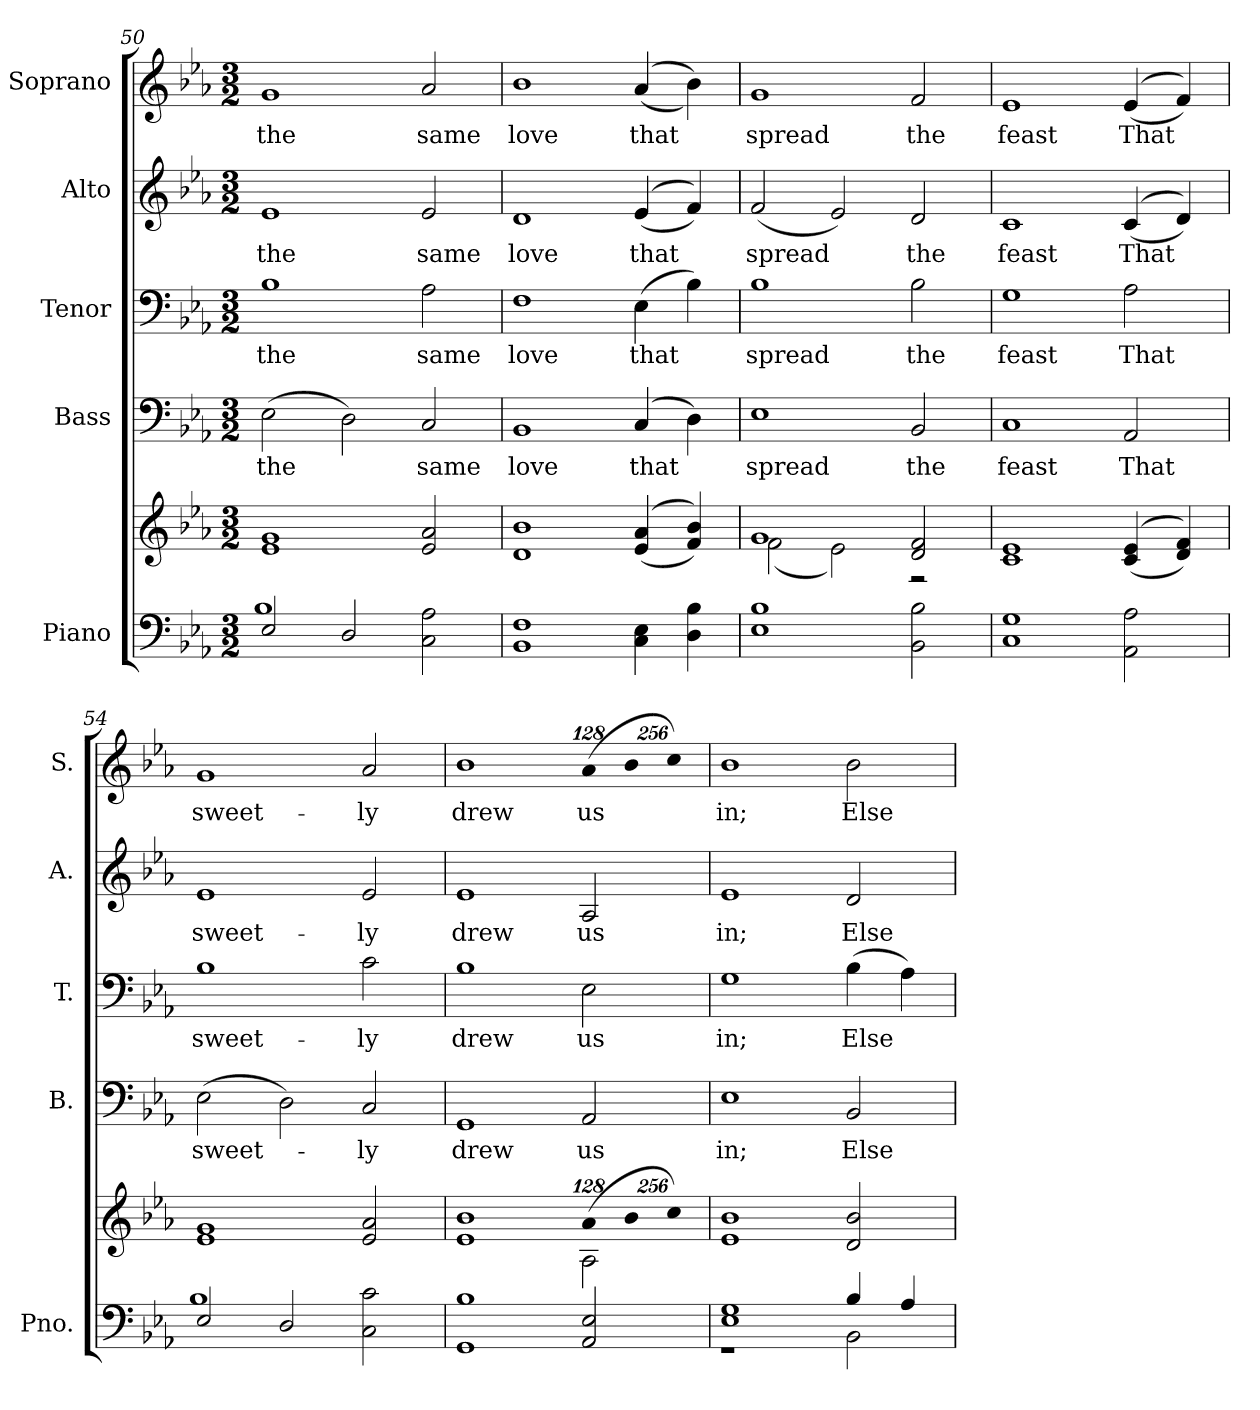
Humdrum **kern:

**kern	**kern	**kern	**text	**kern	**text	**kern	**text	**kern	**text
*part5	*part5	*part4	*part4	*part3	*part3	*part2	*part2	*part1	*part1
*staff6	*staff5	*staff4	*staff4	*staff3	*staff3	*staff2	*staff2	*staff1	*staff1
*I"Piano	*	*I"Bass	*	*I"Tenor	*	*I"Alto	*	*I"Soprano	*
*I'Pno.	*	*I'B.	*	*I'T.	*	*I'A.	*	*I'S.	*
*clefF4	*clefG2	*clefF4	*	*clefF4	*	*clefG2	*	*clefG2	*
*k[b-e-a-]	*k[b-e-a-]	*k[b-e-a-]	*	*k[b-e-a-]	*	*k[b-e-a-]	*	*k[b-e-a-]	*
*E-:	*E-:	*E-:	*	*E-:	*	*E-:	*	*E-:	*
*M3/2	*M3/2	*M3/2	*	*M3/2	*	*M3/2	*	*M3/2	*
=50	=50	=50	=50	=50	=50	=50	=50	=50	=50
*^	*	*	*	*	*	*	*	*	*
!	!	!	!	!LO:LY:b:color=#000000	!	!	!	!	!	!
!	!	!	!	!	!	!LO:LY:b:color=#000000	!	!	!	!
!	!	!	!	!	!	!	!	!LO:LY:b:color=#000000	!	!
!	!	!	!	!	!	!	!	!	!	!LO:LY:b:color=#000000
2E-i/	1B-i	1e-i 1gi	(2E-i\	the	1B-i	the	1e-i	the	1gi	the
2Di/	.	.	2Di\)	.	.	.	.	.	.	.
!	!	!	!	!LO:LY:b:color=#000000	!	!	!	!	!	!
!	!	!	!	!	!	!LO:LY:b:color=#000000	!	!	!	!
!	!	!	!	!	!	!	!	!LO:LY:b:color=#000000	!	!
!	!	!	!	!	!	!	!	!	!	!LO:LY:b:color=#000000
2Ci\ 2A-i	2ryy	2e-i/ 2a-i	2Ci/	same	2A-i\	same	2e-i/	same	2a-i/	same
*v	*v	*	*	*	*	*	*	*	*	*
=51	=51	=51	=51	=51	=51	=51	=51	=51	=51
*^	*	*	*	*	*	*	*	*	*
!	!	!	!	!LO:LY:b:color=#000000	!	!	!	!	!	!
*v	*v	*	*	*	*	*	*	*	*	*
*^	*	*	*	*	*	*	*	*	*
!	!	!	!	!	!	!LO:LY:b:color=#000000	!	!	!	!
*v	*v	*	*	*	*	*	*	*	*	*
*^	*	*	*	*	*	*	*	*	*
!	!	!	!	!	!	!	!	!LO:LY:b:color=#000000	!	!
*v	*v	*	*	*	*	*	*	*	*	*
*^	*	*	*	*	*	*	*	*	*
!	!	!	!	!	!	!	!	!	!	!LO:LY:b:color=#000000
*v	*v	*	*	*	*	*	*	*	*	*
1BB-i 1Fi	1di 1b-i	1BB-i	love	1Fi	love	1di	love	1b-i	love
!	!	!	!LO:LY:b:color=#000000	!	!	!	!	!	!
!	!	!	!	!	!LO:LY:b:color=#000000	!	!	!	!
!	!	!	!	!	!	!	!LO:LY:b:color=#000000	!	!
!	!	!	!	!	!	!	!	!	!LO:LY:b:color=#000000
4Ci\ 4E-i	((4e-i/ 4a-i	(4Ci/	that	(4E-i\	that	((4e-i/	that	((4a-i/	that
4Di\ 4B-i	4fi/ 4b-i))	4Di\)	.	4B-i\)	.	4fi/))	.	4b-i\))	.
!!LO:PB:g=z
=52	=52	=52	=52	=52	=52	=52	=52	=52	=52
*	*^	*	*	*	*	*	*	*	*
!	!	!	!	!LO:LY:b:color=#000000	!	!	!	!	!	!
!	!	!	!	!	!	!LO:LY:b:color=#000000	!	!	!	!
!	!	!	!	!	!	!	!	!LO:LY:b:color=#000000	!	!
!	!	!	!	!	!	!	!	!	!	!LO:LY:b:color=#000000
1E-i 1B-i	1gi	(2fi\	1E-i	spread	1B-i	spread	(2fi/	spread	1gi	spread
.	.	2e-i\)	.	.	.	.	2e-i/)	.	.	.
!	!	!	!	!LO:LY:b:color=#000000	!	!	!	!	!	!
!	!	!	!	!	!	!LO:LY:b:color=#000000	!	!	!	!
!	!	!	!	!	!	!	!	!LO:LY:b:color=#000000	!	!
!	!	!	!	!	!	!	!	!	!	!LO:LY:b:color=#000000
2BB-i\ 2B-i	2di/ 2fi	2r	2BB-i/	the	2B-i\	the	2di/	the	2fi/	the
*	*v	*v	*	*	*	*	*	*	*	*
=53	=53	=53	=53	=53	=53	=53	=53	=53	=53
*	*^	*	*	*	*	*	*	*	*
!	!	!	!	!LO:LY:b:color=#000000	!	!	!	!	!	!
*	*v	*v	*	*	*	*	*	*	*	*
*	*^	*	*	*	*	*	*	*	*
!	!	!	!	!	!	!LO:LY:b:color=#000000	!	!	!	!
*	*v	*v	*	*	*	*	*	*	*	*
*	*^	*	*	*	*	*	*	*	*
!	!	!	!	!	!	!	!	!LO:LY:b:color=#000000	!	!
*	*v	*v	*	*	*	*	*	*	*	*
*	*^	*	*	*	*	*	*	*	*
!	!	!	!	!	!	!	!	!	!	!LO:LY:b:color=#000000
*	*v	*v	*	*	*	*	*	*	*	*
1Ci 1Gi	1ci 1e-i	1Ci	feast	1Gi	feast	1ci	feast	1e-i	feast
!	!	!	!LO:LY:b:color=#000000	!	!	!	!	!	!
!	!	!	!	!	!LO:LY:b:color=#000000	!	!	!	!
!	!	!	!	!	!	!	!LO:LY:b:color=#000000	!	!
!	!	!	!	!	!	!	!	!	!LO:LY:b:color=#000000
2AA-i\ 2A-i	((4ci/ 4e-i	2AA-i/	That	2A-i\	That	((4ci/	That	((4e-i/	That
.	4di/ 4fi))	.	.	.	.	4di/))	.	4fi/))	.
=54	=54	=54	=54	=54	=54	=54	=54	=54	=54
*^	*	*	*	*	*	*	*	*	*
!	!	!	!	!LO:LY:b:color=#000000	!	!	!	!	!	!
!	!	!	!	!	!	!LO:LY:b:color=#000000	!	!	!	!
!	!	!	!	!	!	!	!	!LO:LY:b:color=#000000	!	!
!	!	!	!	!	!	!	!	!	!	!LO:LY:b:color=#000000
2E-i/	1B-i	1e-i 1gi	(2E-i\	sweet-	1B-i	sweet-	1e-i	sweet-	1gi	sweet-
2Di/	.	.	2Di\)	.	.	.	.	.	.	.
!	!	!	!	!LO:LY:b:color=#000000	!	!	!	!	!	!
!	!	!	!	!	!	!LO:LY:b:color=#000000	!	!	!	!
!	!	!	!	!	!	!	!	!LO:LY:b:color=#000000	!	!
!	!	!	!	!	!	!	!	!	!	!LO:LY:b:color=#000000
2Ci\ 2ci	2ryy	2e-i/ 2a-i	2Ci/	-ly	2ci\	-ly	2e-i/	-ly	2a-i/	-ly
*v	*v	*	*	*	*	*	*	*	*	*
=55	=55	=55	=55	=55	=55	=55	=55	=55	=55
*	*^	*	*	*	*	*	*	*	*
*^	*	*	*	*	*	*	*	*	*	*
!	!	!	!	!	!LO:LY:b:color=#000000	!	!	!	!	!	!
*v	*v	*	*	*	*	*	*	*	*	*	*
*^	*	*	*	*	*	*	*	*	*	*
!	!	!	!	!	!	!	!LO:LY:b:color=#000000	!	!	!	!
*v	*v	*	*	*	*	*	*	*	*	*	*
*^	*	*	*	*	*	*	*	*	*	*
!	!	!	!	!	!	!	!	!	!LO:LY:b:color=#000000	!	!
*v	*v	*	*	*	*	*	*	*	*	*	*
*^	*	*	*	*	*	*	*	*	*	*
!	!	!	!	!	!	!	!	!	!	!	!LO:LY:b:color=#000000
*v	*v	*	*	*	*	*	*	*	*	*	*
1GGi 1B-i	1e-i	1b-i	1GGi	drew	1B-i	drew	1e-i	drew	1b-i	drew
*	*Xbrackettup	*	*	*	*	*	*	*	*	*
!	!LO:N:vis=4	!	!	!	!	!	!	!	!	!
!	!	!	!	!LO:LY:b:color=#000000	!	!	!	!	!	!
!	!	!	!	!	!	!LO:LY:b:color=#000000	!	!	!	!
!	!	!	!	!	!	!	!	!LO:LY:b:color=#000000	!	!
*	*	*	*	*	*	*	*	*	*Xbrackettup	*
!	!	!	!	!	!	!	!	!	!LO:N:vis=4	!
!	!	!	!	!	!	!	!	!	!	!LO:LY:b:color=#000000
2AA-i/ 2E-i	(512%85a-i/	2A-i\	2AA-i/	us	2E-i\	us	2A-i/	us	(512%85a-i/	us
!	!LO:N:vis=4	!	!	!	!	!	!	!	!LO:N:vis=4	!
.	1024%171b-i/	.	.	.	.	.	.	.	1024%171b-i\	.
!	!LO:N:vis=4	!	!	!	!	!	!	!	!LO:N:vis=4	!
.	1024%171cci/)	.	.	.	.	.	.	.	1024%171cci\)	.
*	*v	*v	*	*	*	*	*	*	*	*
=56	=56	=56	=56	=56	=56	=56	=56	=56	=56
*^	*	*	*	*	*	*	*	*	*
!	!	!	!	!LO:LY:b:color=#000000	!	!	!	!	!	!
!	!	!	!	!	!	!LO:LY:b:color=#000000	!	!	!	!
!	!	!	!	!	!	!	!	!LO:LY:b:color=#000000	!	!
!	!	!	!	!	!	!	!	!	!	!LO:LY:b:color=#000000
1E-i 1Gi	1r	1e-i 1b-i	1E-i	in;	1Gi	in;	1e-i	in;	1b-i	in;
!	!	!	!	!LO:LY:b:color=#000000	!	!	!	!	!	!
!	!	!	!	!	!	!LO:LY:b:color=#000000	!	!	!	!
!	!	!	!	!	!	!	!	!LO:LY:b:color=#000000	!	!
!	!	!	!	!	!	!	!	!	!	!LO:LY:b:color=#000000
4B-i/	2BB-i\	2di/ 2b-i	2BB-i/	Else	(4B-i\	Else	2di/	Else	2b-i\	Else
4A-i/	.	.	.	.	4A-i\)	.	.	.	.	.
*v	*v	*	*	*	*	*	*	*	*	*
=	=	=	=	=	=	=	=	=	=
*-	*-	*-	*-	*-	*-	*-	*-	*-	*-
